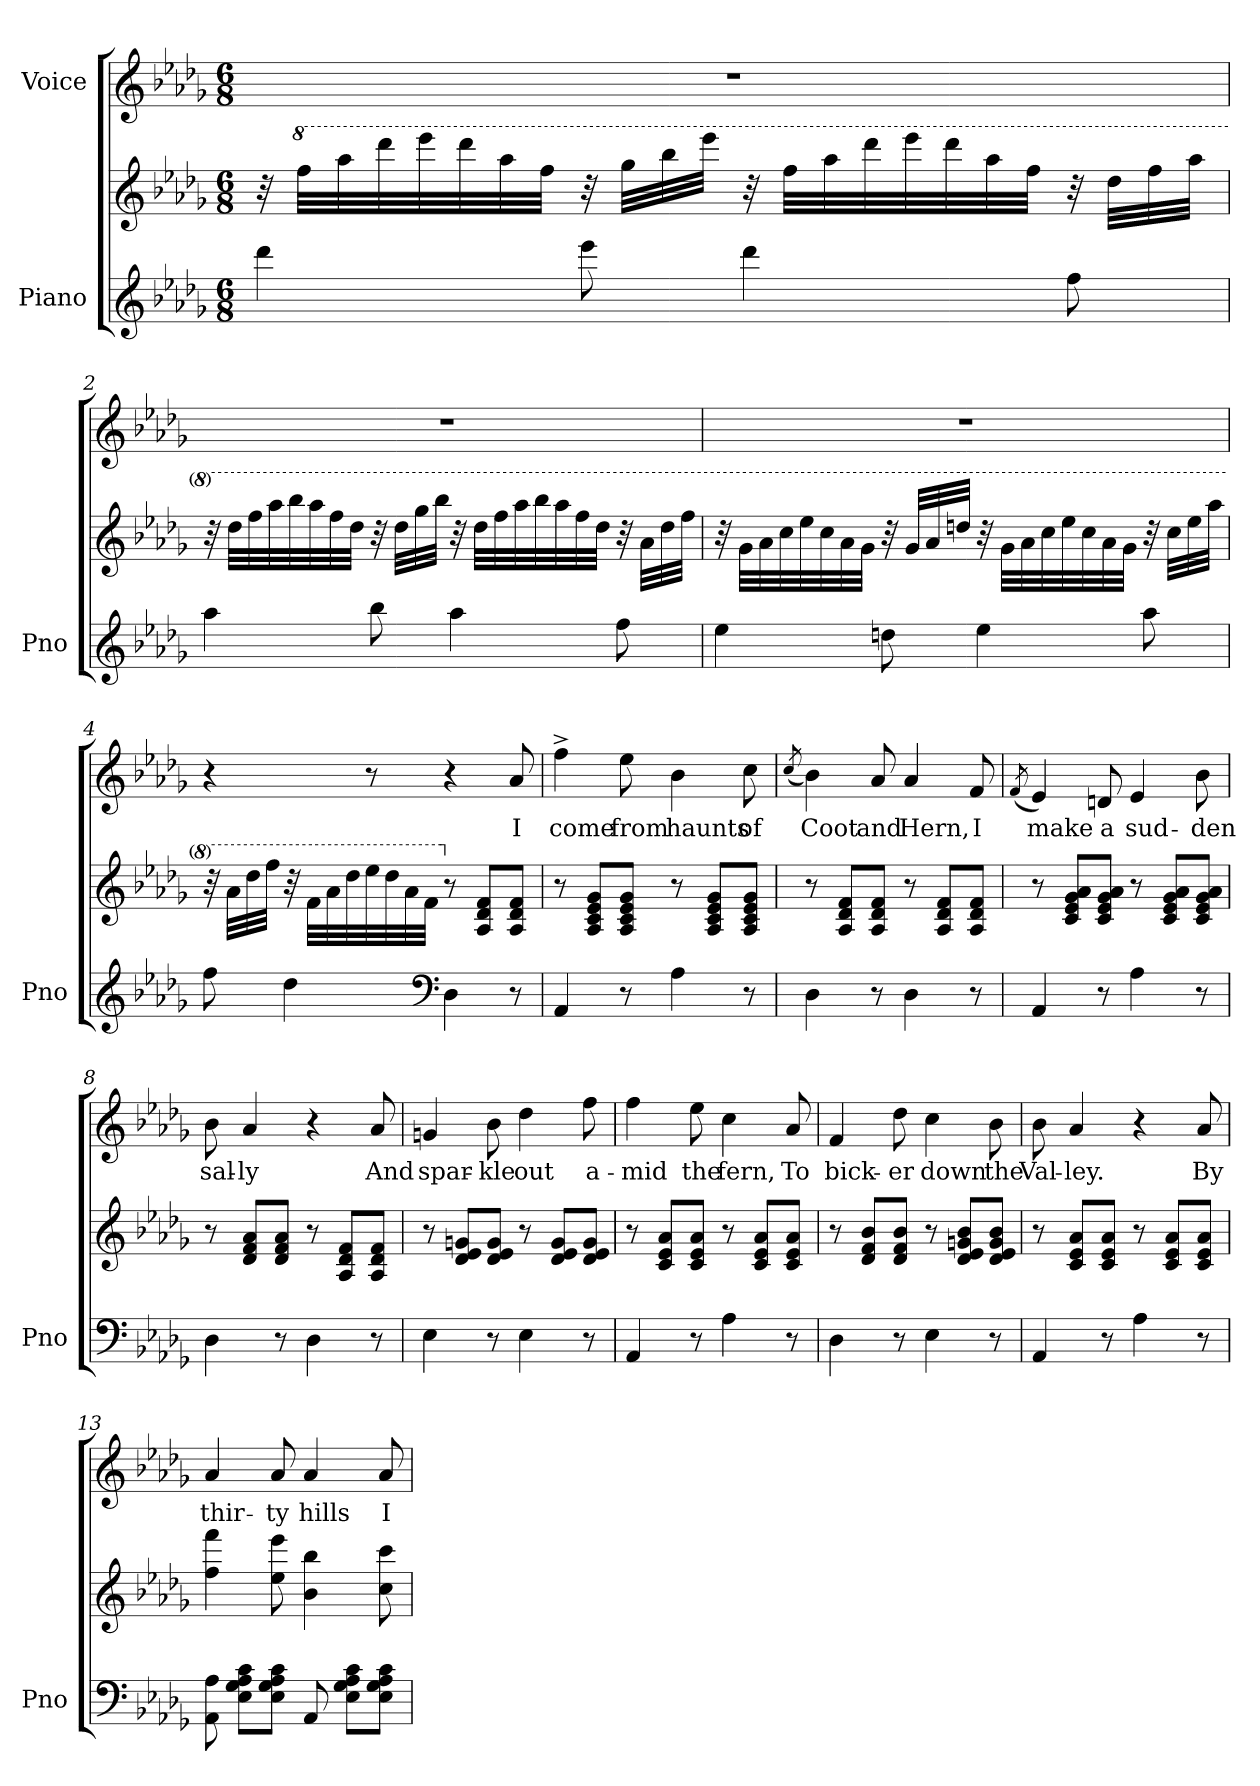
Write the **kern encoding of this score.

**kern	**kern	**kern	**text
*part2	*part2	*part1	*part1
*staff3	*staff2	*staff1	*staff1
*I"Piano	*	*I"Voice	*
*I'Pno	*	*	*
*clefG2	*clefG2	*clefG2	*
*k[b-e-a-d-g-]	*k[b-e-a-d-g-]	*k[b-e-a-d-g-]	*
*M6/8	*M6/8	*M6/8	*
=1	=1	=1	=1
4ddd-\	32r	2.r	.
*	*8va	*	*
.	32fff\LLL	.	.
.	32aaa-\	.	.
.	32dddd-\	.	.
.	32eeee-\	.	.
.	32dddd-\	.	.
.	32aaa-\	.	.
.	32fff\JJJ	.	.
8eee-\	32r	.	.
.	32ggg-\LLL	.	.
.	32bbb-\	.	.
.	32eeee-\JJJ	.	.
4ddd-\	32r	.	.
.	32fff\LLL	.	.
.	32aaa-\	.	.
.	32dddd-\	.	.
.	32eeee-\	.	.
.	32dddd-\	.	.
.	32aaa-\	.	.
.	32fff\JJJ	.	.
8ff\	32r	.	.
.	32ddd-\LLL	.	.
.	32fff\	.	.
.	32aaa-\JJJ	.	.
=2	=2	=2	=2
4aa-\	32r	2.r	.
.	32ddd-\LLL	.	.
.	32fff\	.	.
.	32aaa-\	.	.
.	32bbb-\	.	.
.	32aaa-\	.	.
.	32fff\	.	.
.	32ddd-\JJJ	.	.
8bb-\	32r	.	.
.	32ddd-\LLL	.	.
.	32ggg-\	.	.
.	32bbb-\JJJ	.	.
4aa-\	32r	.	.
.	32ddd-\LLL	.	.
.	32fff\	.	.
.	32aaa-\	.	.
.	32bbb-\	.	.
.	32aaa-\	.	.
.	32fff\	.	.
.	32ddd-\JJJ	.	.
8ff\	32r	.	.
.	32aa-\LLL	.	.
.	32ddd-\	.	.
.	32fff\JJJ	.	.
=3	=3	=3	=3
4ee-\	32r	2.r	.
.	32gg-\LLL	.	.
.	32aa-\	.	.
.	32ccc\	.	.
.	32eee-\	.	.
.	32ccc\	.	.
.	32aa-\	.	.
.	32gg-\JJJ	.	.
8ddn\	32r	.	.
.	32gg-/LLL	.	.
.	32aa-/	.	.
.	32dddn/JJJ	.	.
4ee-\	32r	.	.
.	32gg-\LLL	.	.
.	32aa-\	.	.
.	32ccc\	.	.
.	32eee-\	.	.
.	32ccc\	.	.
.	32aa-\	.	.
.	32gg-\JJJ	.	.
8aa-\	32r	.	.
.	32ccc\LLL	.	.
.	32eee-\	.	.
.	32aaa-\JJJ	.	.
=4	=4	=4	=4
8ff\	32r	4r	.
.	32aa-\LLL	.	.
.	32ddd-\	.	.
.	32fff\JJJ	.	.
4dd-\	32r	.	.
.	32ff\LLL	.	.
.	32aa-\	.	.
.	32ddd-\	.	.
.	32eee-\	8r	.
.	32ddd-\	.	.
.	32aa-\	.	.
.	32ff\JJJ	.	.
*clefF4	*	*	*
*	*X8va	*	*
4D-\	8r	4r	.
.	8A-/ 8d-/ 8f/L	.	.
8r	8A-/ 8d-/ 8f/J	8a-/	I
=5	=5	=5	=5
4AA-/	8r	4ff^\	come
.	8A-/ 8c/ 8e-/ 8g-/L	.	.
8r	8A-/ 8c/ 8e-/ 8g-/J	8ee-\	from
4A-\	8r	4b-\	haunts
.	8A-/ 8c/ 8e-/ 8g-/L	.	.
8r	8A-/ 8c/ 8e-/ 8g-/J	8cc\	of
=6	=6	=6	=6
.	.	(8qcc/	.
4D-\	8r	4b-\)	Coot
.	8A-/ 8d-/ 8f/L	.	.
8r	8A-/ 8d-/ 8f/J	8a-/	and
4D-\	8r	4a-/	Hern,
.	8A-/ 8d-/ 8f/L	.	.
8r	8A-/ 8d-/ 8f/J	8f/	I
=7	=7	=7	=7
.	.	(8qf/	.
4AA-/	8r	4e-/)	make
.	8c/ 8e-/ 8g-/ 8a-/L	.	.
8r	8c/ 8e-/ 8g-/ 8a-/J	8dn/	a
4A-\	8r	4e-/	sud-
.	8c/ 8e-/ 8g-/ 8a-/L	.	.
8r	8c/ 8e-/ 8g-/ 8a-/J	8b-\	-den
=8	=8	=8	=8
4D-\	8r	8b-\	sal-
.	8d-/ 8f/ 8a-/L	4a-/	-ly
8r	8d-/ 8f/ 8a-/J	.	.
4D-\	8r	4r	.
.	8A-/ 8d-/ 8f/L	.	.
8r	8A-/ 8d-/ 8f/J	8a-/	And
=9	=9	=9	=9
4E-\	8r	4gn/	spar-
.	8d-/ 8e-/ 8gn/L	.	.
8r	8d-/ 8e-/ 8g/J	8b-\	-kle
4E-\	8r	4dd-\	out
.	8d-/ 8e-/ 8g/L	.	.
8r	8d-/ 8e-/ 8g/J	8ff\	a-
=10	=10	=10	=10
4AA-/	8r	4ff\	-mid
.	8c/ 8e-/ 8a-/L	.	.
8r	8c/ 8e-/ 8a-/J	8ee-\	the
4A-\	8r	4cc\	fern,
.	8c/ 8e-/ 8a-/L	.	.
8r	8c/ 8e-/ 8a-/J	8a-/	To
=11	=11	=11	=11
4D-\	8r	4f/	bick-
.	8d-/ 8f/ 8b-/L	.	.
8r	8d-/ 8f/ 8b-/J	8dd-\	-er
4E-\	8r	4cc\	down
.	8d-/ 8e-/ 8gn/ 8b-/L	.	.
8r	8d-/ 8e-/ 8g/ 8b-/J	8b-\	the
=12	=12	=12	=12
4AA-/	8r	8b-\	Val-
.	8c/ 8e-/ 8a-/L	4a-/	-ley.
8r	8c/ 8e-/ 8a-/J	.	.
4A-\	8r	4r	.
.	8c/ 8e-/ 8a-/L	.	.
8r	8c/ 8e-/ 8a-/J	8a-/	By
=13	=13	=13	=13
8AA-\ 8A-\	4ff\ 4fff\	4a-/	thir-
8E-\ 8G-\ 8A-\ 8c\L	.	.	.
8E-\ 8G-\ 8A-\ 8c\J	8ee-\ 8eee-\	8a-/	-ty
8AA-/	4b-\ 4bb-\	4a-/	hills
8E-\ 8G-\ 8A-\ 8c\L	.	.	.
8E-\ 8G-\ 8A-\ 8c\J	8cc\ 8ccc\	8a-/	I
=	=	=	=
*-	*-	*-	*-
